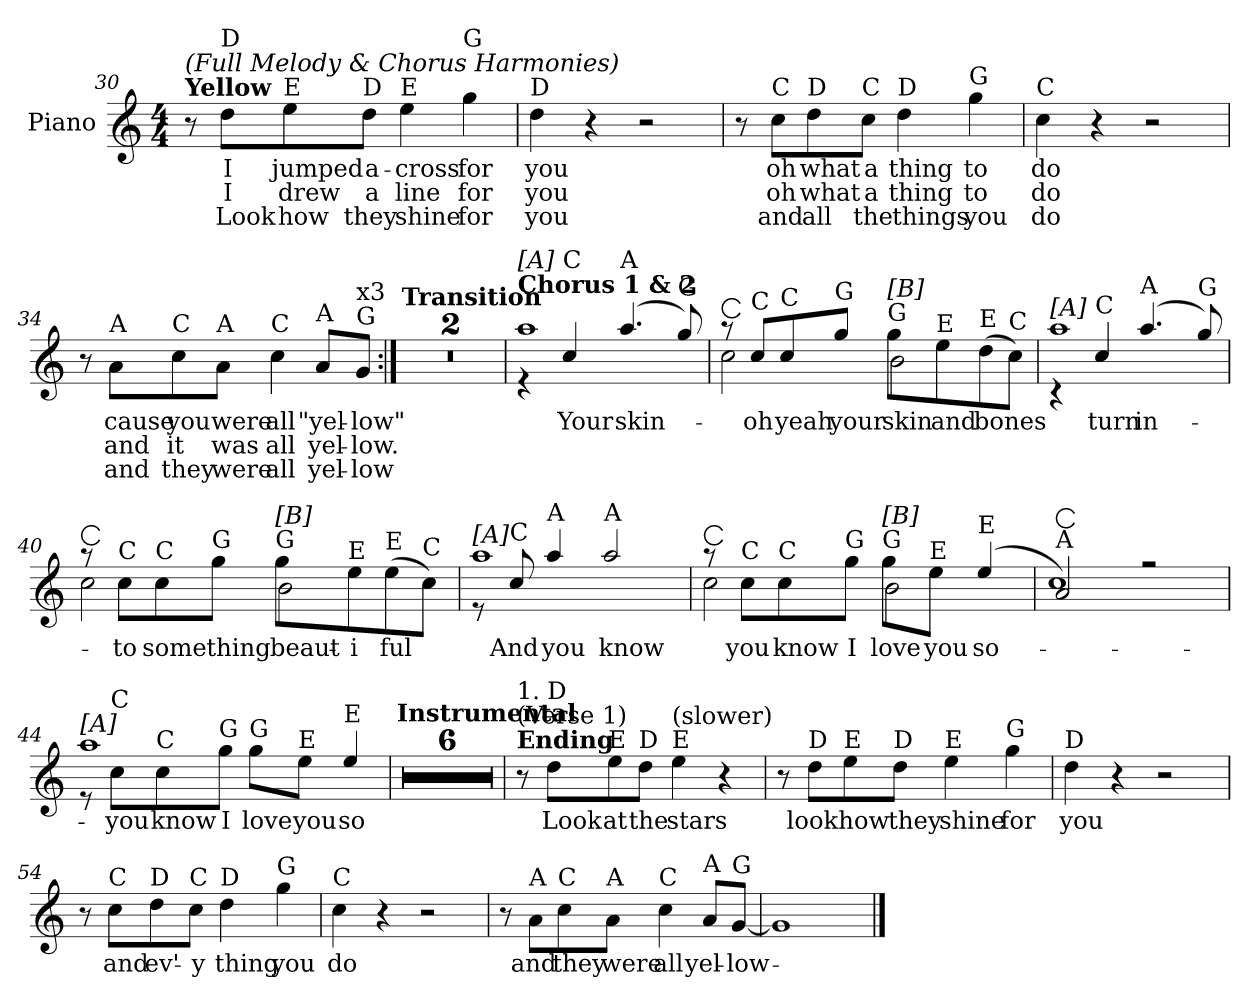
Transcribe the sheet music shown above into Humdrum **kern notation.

**kern	**text	**text	**text
*part1	*part1	*part1	*part1
*staff1	*staff1	*staff1	*staff1
*I"Piano	*	*	*
*I'Pno.	*	*	*
*clefG2	*	*	*
*k[]	*	*	*
*M4/4	*	*	*
=30	=30	=30	=30
!LO:TX:a:B:t=Yellow	!	!	!
!LO:TX:a:i:t=(Full Melody & Chorus Harmonies)	!	!	!
8r	.	.	.
!LO:TX:a:t=D	!	!	!
!	!LO:LY:b	!LO:LY:b	!LO:LY:b
8ddi\L	I	I	Look
!LO:TX:a:t=E	!	!	!
!	!LO:LY:b	!LO:LY:b	!LO:LY:b
8eej\	jumped	drew	how
!LO:TX:a:t=D	!	!	!
!	!LO:LY:b	!LO:LY:b	!LO:LY:b
8ddi\J	a-	a	they
!LO:TX:a:t=E	!	!	!
!	!LO:LY:b	!LO:LY:b	!LO:LY:b
4eej\	-cross	line	shine
!LO:TX:a:t=G	!	!	!
!	!LO:LY:b	!LO:LY:b	!LO:LY:b
4ggZ\	for	for	for
=31	=31	=31	=31
!LO:TX:a:t=D	!	!	!
!	!LO:LY:b	!LO:LY:b	!LO:LY:b
4ddi\	you	you	you
4r	.	.	.
2r	.	.	.
!!LO:LB:g=z
=32	=32	=32	=32
8r	.	.	.
!LO:TX:a:t=C	!	!	!
!	!LO:LY:b	!LO:LY:b	!LO:LY:b
8ccV\L	oh	oh	and
!LO:TX:a:t=D	!	!	!
!	!LO:LY:b	!LO:LY:b	!LO:LY:b
8ddi\	what	what	all
!LO:TX:a:t=C	!	!	!
!	!LO:LY:b	!LO:LY:b	!LO:LY:b
8ccV\J	a	a	the
!LO:TX:a:t=D	!	!	!
!	!LO:LY:b	!LO:LY:b	!LO:LY:b
4ddi\	thing	thing	things
!LO:TX:a:t=G	!	!	!
!	!LO:LY:b	!LO:LY:b	!LO:LY:b
4ggZ\	to	to	you
=33	=33	=33	=33
!LO:TX:a:t=C	!	!	!
!	!LO:LY:b	!LO:LY:b	!LO:LY:b
4ccV\	do	do	do
4r	.	.	.
2r	.	.	.
=34	=34	=34	=34
8r	.	.	.
!LO:TX:a:t=A	!	!	!
!	!LO:LY:b	!LO:LY:b	!LO:LY:b
8aN\L	cause	and	and
!LO:TX:a:t=C	!	!	!
!	!LO:LY:b	!LO:LY:b	!LO:LY:b
8ccV\	you	it	they
!LO:TX:a:t=A	!	!	!
!	!LO:LY:b	!LO:LY:b	!LO:LY:b
8aN\J	were	was	were
!LO:TX:a:t=C	!	!	!
!	!LO:LY:b	!LO:LY:b	!LO:LY:b
4ccV\	all	all	all
!LO:TX:a:t=A	!	!	!
!	!LO:LY:b	!LO:LY:b	!LO:LY:b
8aN/L	"yel-	yel-	yel-
!LO:TX:a:t=G	!	!	!
!LO:TX:a:t=x3	!	!	!
!	!LO:LY:b	!LO:LY:b	!LO:LY:b
8gZ/J	-low"	-low.	-low
!!LO:LB:g=z
=35:|!	=35:|!	=35:|!	=35:|!
!LO:TX:a:B:t=Transition	!	!	!
1r	.	.	.
=36	=36	=36	=36
1r	.	.	.
!!LO:LB:g=z
=37	=37	=37	=37
*^	*	*	*
!LO:TX:a:B:t=Chorus 1 & 2	!	!	!	!
!LO:TX:a:B:t=[A]	!	!	!	!
4re	1aaN	.	.	.
!LO:TX:a:t=C	!	!	!	!
!	!	!LO:LY:b	!	!
4ccV/	.	Your	.	.
!LO:TX:a:t=A	!	!	!	!
!	!	!LO:LY:b	!	!
(4.aaN/	.	skin-	.	.
!LO:TX:a:t=G	!	!	!	!
8ggZ/)	.	.	.	.
=38	=38	=38	=38	=38
!LO:TX:a:B:t=[C]	!	!	!	!
8r	2ccV\	.	.	.
!LO:TX:a:t=C	!	!	!	!
!	!	!LO:LY:b	!	!
8ccV/L	.	oh	.	.
!LO:TX:a:t=C	!	!	!	!
!	!	!LO:LY:b	!	!
8ccV/	.	yeah	.	.
!LO:TX:a:t=G	!	!	!	!
!	!	!LO:LY:b	!	!
8ggZ/J	.	your	.	.
!LO:TX:a:t=G	!	!	!	!
!LO:TX:a:B:t=[B]	!	!	!	!
!	!	!LO:LY:b	!	!
8ggZ\L	2bl\	skin	.	.
!LO:TX:a:t=E	!	!	!	!
!	!	!LO:LY:b	!	!
8eej\	.	and	.	.
!LO:TX:a:t=E	!	!	!	!
!	!	!LO:LY:b	!	!
(8ddi\	.	bones	.	.
!LO:TX:a:t=C	!	!	!	!
8ccV\J)	.	.	.	.
!!LO:LB:g=z	!!
=39	=39	=39	=39	=39
!LO:TX:a:B:t=[A]	!	!	!	!
4rc	1aaN	.	.	.
!LO:TX:a:t=C	!	!	!	!
!	!	!LO:LY:b	!	!
4ccV/	.	turn	.	.
!LO:TX:a:t=A	!	!	!	!
!	!	!LO:LY:b	!	!
(4.aaN/	.	in-	.	.
!LO:TX:a:t=G	!	!	!	!
8ggZ/)	.	.	.	.
=40	=40	=40	=40	=40
!LO:TX:a:B:t=[C]	!	!	!	!
8r	2ccV\	.	.	.
!LO:TX:a:t=C	!	!	!	!
!	!	!LO:LY:b	!	!
8ccV\L	.	to	.	.
!LO:TX:a:t=C	!	!	!	!
!	!	!LO:LY:b	!	!
8ccV\	.	some	.	.
!LO:TX:a:t=G	!	!	!	!
!	!	!LO:LY:b	!	!
8ggZ\J	.	thing	.	.
!LO:TX:a:t=G	!	!	!	!
!LO:TX:a:B:t=[B]	!	!	!	!
!	!	!LO:LY:b	!	!
8ggZ\L	2bl\	beaut-	.	.
!LO:TX:a:t=E	!	!	!	!
!	!	!LO:LY:b	!	!
8eej\	.	-i	.	.
!LO:TX:a:t=E	!	!	!	!
!	!	!LO:LY:b	!	!
(8eej\	.	ful	.	.
!LO:TX:a:t=C	!	!	!	!
8ccV\J)	.	.	.	.
!!LO:LB:g=z	!!
=41	=41	=41	=41	=41
!LO:TX:a:B:t=[A]	!	!	!	!
8re	1aaN	.	.	.
!LO:TX:a:t=C	!	!	!	!
!	!	!LO:LY:b	!	!
8ccV/	.	And	.	.
!LO:TX:a:t=A	!	!	!	!
!	!	!LO:LY:b	!	!
4aaN/	.	you	.	.
!LO:TX:a:t=A	!	!	!	!
!	!	!LO:LY:b	!	!
2aaN/	.	know	.	.
=42	=42	=42	=42	=42
!LO:TX:a:B:t=[C]	!	!	!	!
8r	2ccV\	.	.	.
!LO:TX:a:t=C	!	!	!	!
!	!	!LO:LY:b	!	!
8ccV\L	.	you	.	.
!LO:TX:a:t=C	!	!	!	!
!	!	!LO:LY:b	!	!
8ccV\	.	know	.	.
!LO:TX:a:t=G	!	!	!	!
!	!	!LO:LY:b	!	!
8ggZ\J	.	I	.	.
!LO:TX:a:t=G	!	!	!	!
!LO:TX:a:B:t=[B]	!	!	!	!
!	!	!LO:LY:b	!	!
8ggZ\L	2bl\	love	.	.
!LO:TX:a:t=E	!	!	!	!
!	!	!LO:LY:b	!	!
8eej\J	.	you	.	.
!LO:TX:a:t=E	!	!	!	!
!	!	!LO:LY:b	!	!
(4eej/	.	so-	.	.
!!LO:LB:g=z	!!
=43	=43	=43	=43	=43
!LO:TX:a:t=A	!	!	!	!
!LO:TX:a:B:t=[C]	!	!	!	!
2aN/)	1ccV	.	.	.
2r	.	.	.	.
=44	=44	=44	=44	=44
!LO:TX:a:B:t=[A]	!	!	!	!
8re	1aaN	.	.	.
!LO:TX:a:t=C	!	!	!	!
!	!	!LO:LY:b	!	!
8ccV\L	.	-you	.	.
!LO:TX:a:t=C	!	!	!	!
!	!	!LO:LY:b	!	!
8ccV\	.	know	.	.
!LO:TX:a:t=G	!	!	!	!
!	!	!LO:LY:b	!	!
8ggZ\J	.	I	.	.
!LO:TX:a:t=G	!	!	!	!
!	!	!LO:LY:b	!	!
8ggZ\L	.	love	.	.
!LO:TX:a:t=E	!	!	!	!
!	!	!LO:LY:b	!	!
8eej\J	.	you	.	.
!LO:TX:a:t=E	!	!	!	!
!	!	!LO:LY:b	!	!
4eej/	.	so	.	.
*v	*v	*	*	*
!!LO:LB:g=z
=45	=45	=45	=45
!LO:TX:a:B:t=Instrumental	!	!	!
1r	.	.	.
=46	=46	=46	=46
1r	.	.	.
=47	=47	=47	=47
1r	.	.	.
=48	=48	=48	=48
1r	.	.	.
=49	=49	=49	=49
1r	.	.	.
=50	=50	=50	=50
1r	.	.	.
!!LO:LB:g=z
=51	=51	=51	=51
!LO:TX:a:B:t=Ending	!	!	!
!LO:TX:a:t=(Verse 1)	!	!	!
!LO:TX:a:t=1.	!	!	!
8r	.	.	.
!LO:TX:a:t=D	!	!	!
!	!LO:LY:b	!	!
8ddi\L	Look	.	.
!LO:TX:a:t=E	!	!	!
!	!LO:LY:b	!	!
8eej\	at	.	.
!LO:TX:a:t=D	!	!	!
!	!LO:LY:b	!	!
8ddi\J	the	.	.
!LO:TX:a:t=E	!	!	!
!LO:TX:a:t=(slower)	!	!	!
!	!LO:LY:b	!	!
4eej\	stars	.	.
4r	.	.	.
=52	=52	=52	=52
8r	.	.	.
!LO:TX:a:t=D	!	!	!
!	!LO:LY:b	!	!
8ddi\L	look	.	.
!LO:TX:a:t=E	!	!	!
!	!LO:LY:b	!	!
8eej\	how	.	.
!LO:TX:a:t=D	!	!	!
!	!LO:LY:b	!	!
8ddi\J	they	.	.
!LO:TX:a:t=E	!	!	!
!	!LO:LY:b	!	!
4eej\	shine	.	.
!LO:TX:a:t=G	!	!	!
!	!LO:LY:b	!	!
4ggZ\	for	.	.
=53	=53	=53	=53
!LO:TX:a:t=D	!	!	!
!	!LO:LY:b	!	!
4ddi\	you	.	.
4r	.	.	.
2r	.	.	.
=54	=54	=54	=54
8r	.	.	.
!LO:TX:a:t=C	!	!	!
!	!LO:LY:b	!	!
8ccV\L	and	.	.
!LO:TX:a:t=D	!	!	!
!	!LO:LY:b	!	!
8ddi\	ev'-	.	.
!LO:TX:a:t=C	!	!	!
!	!LO:LY:b	!	!
8ccV\J	-y	.	.
!LO:TX:a:t=D	!	!	!
!	!LO:LY:b	!	!
4ddi\	thing	.	.
!LO:TX:a:t=G	!	!	!
!	!LO:LY:b	!	!
4ggZ\	you	.	.
=55	=55	=55	=55
!LO:TX:a:t=C	!	!	!
!	!LO:LY:b	!	!
4ccV\	do	.	.
4r	.	.	.
2r	.	.	.
=56	=56	=56	=56
8r	.	.	.
!LO:TX:a:t=A	!	!	!
!	!LO:LY:b	!	!
8aN\L	and	.	.
!LO:TX:a:t=C	!	!	!
!	!LO:LY:b	!	!
8ccV\	they	.	.
!LO:TX:a:t=A	!	!	!
!	!LO:LY:b	!	!
8aN\J	were	.	.
!LO:TX:a:t=C	!	!	!
!	!LO:LY:b	!	!
4ccV\	all	.	.
!LO:TX:a:t=A	!	!	!
!	!LO:LY:b	!	!
8aN/L	yel-	.	.
!LO:TX:a:t=G	!	!	!
!	!LO:LY:b	!	!
[8gZ/J	-low-	.	.
=57	=57	=57	=57
1gZ]	.	.	.
==	==	==	==
*-	*-	*-	*-
